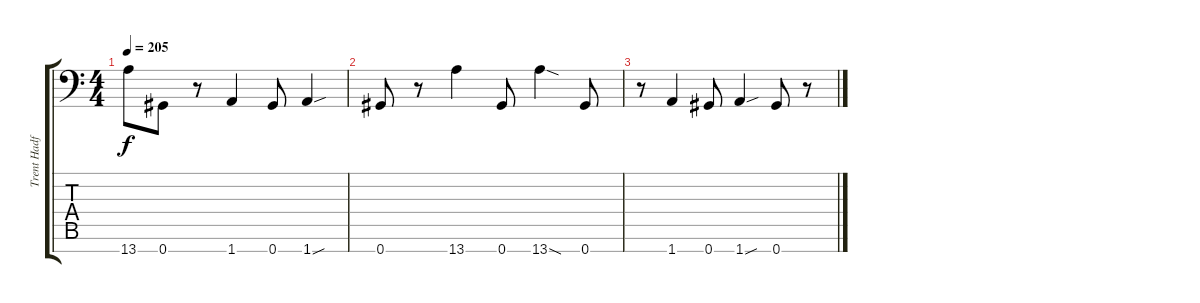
\track ("Trent Hadfal" "Trent Hadf") {instrument overdrivenguitar}
\staff {score tabs}
\tuning (Eb4 Bb3 Gb3 Db3 Ab2 Eb2 Ab1) {hide}
\ts (4 4)
\tempo 205
\clef f4
\ks c
13.7{t}.8{dy f} 0.7.8 r.8 1.7.4 0.7.8 1.7{sou}.4 |
0.7.8 r.8 13.7.4 0.7.8 13.7{sod}.4 0.7.8 |
r.8 1.7.4 0.7.8 1.7{sou}.4 0.7.8 r.8
